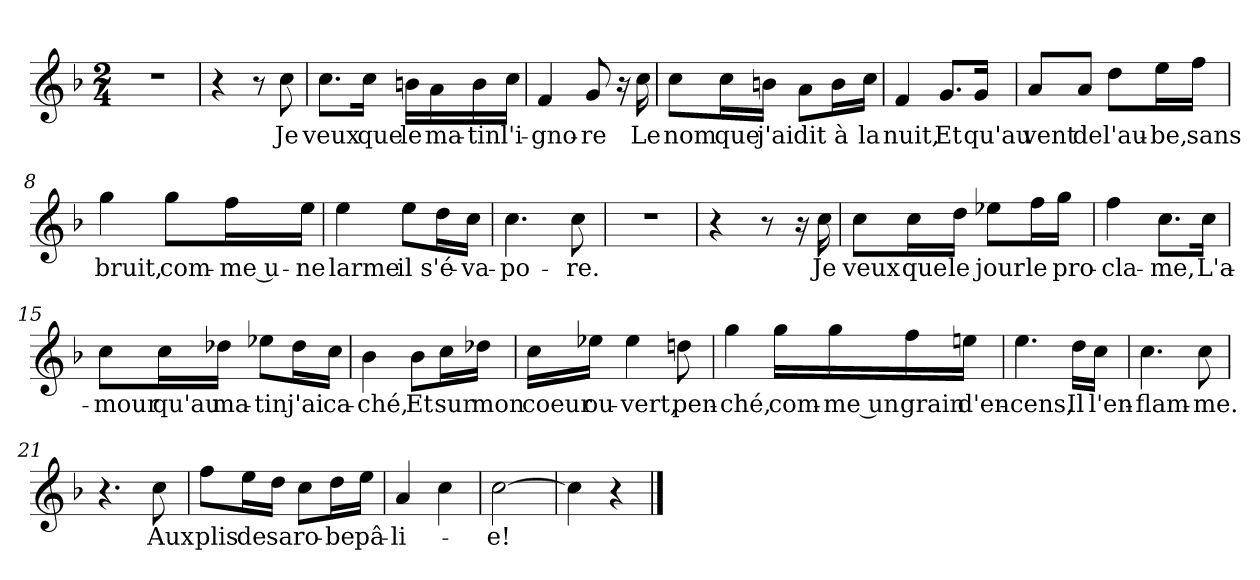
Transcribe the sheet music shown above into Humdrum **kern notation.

**kern	**text
*part1	*part1
*staff1	*staff1
*clefG2	*
*k[b-]	*
*M2/4	*
=1	=1
2r	.
=2	=2
4r	.
8r	.
!	!LO:LY:b
8cc\	Je
=3	=3
!	!LO:LY:b
8.cc\L	veux
!	!LO:LY:b
16cc\Jk	que
!	!LO:LY:b
16bn\LL	le
!	!LO:LY:b
16a\	ma-
!	!LO:LY:b
16b\	-tin
!	!LO:LY:b
16cc\JJ	l'i-
=4	=4
!	!LO:LY:b
4f/	-gno-
!	!LO:LY:b
8g/	-re
16r	.
!	!LO:LY:b
16cc\	Le
=5	=5
!	!LO:LY:b
8cc\L	nom
!	!LO:LY:b
16cc\L	que
!	!LO:LY:b
16bn\JJ	j'ai
!	!LO:LY:b
8a\L	dit
!	!LO:LY:b
16b\L	à
!	!LO:LY:b
16cc\JJ	la
=6	=6
!	!LO:LY:b
4f/	nuit,
!	!LO:LY:b
8.g/L	Et
!	!LO:LY:b
16g/Jk	qu'au
=7	=7
!	!LO:LY:b
8a/L	vent
!	!LO:LY:b
8a/J	de
!	!LO:LY:b
8dd\L	l'au-
!	!LO:LY:b
16ee\L	-be,
!	!LO:LY:b
16ff\JJ	sans
!!LO:LB:g=z
=8	=8
!	!LO:LY:b
4gg\	bruit,
!	!LO:LY:b
8gg\L	com-
!	!LO:LY:b
16ff\L	-me u-
!	!LO:LY:b
16ee\JJ	-ne
=9	=9
!	!LO:LY:b
4ee\	larme
!	!LO:LY:b
8ee\L	il
!	!LO:LY:b
16dd\L	s'é-
!	!LO:LY:b
16cc\JJ	-va-
=10	=10
!	!LO:LY:b
4.cc\	-po-
!	!LO:LY:b
8cc\	-re.
=11	=11
2r	.
=12	=12
4r	.
8r	.
16r	.
!	!LO:LY:b
16cc\	Je
=13	=13
!	!LO:LY:b
8cc\L	veux
!	!LO:LY:b
16cc\L	que
!	!LO:LY:b
16dd\JJ	le
!	!LO:LY:b
8ee-X\L	jour
!	!LO:LY:b
16ff\L	le
!	!LO:LY:b
16gg\JJ	pro-
=14	=14
!	!LO:LY:b
4ff\	-cla-
!	!LO:LY:b
8.cc\L	-me,
!	!LO:LY:b
16cc\Jk	L'a-
!!LO:LB:g=z
=15	=15
!	!LO:LY:b
8cc\L	-mour
!	!LO:LY:b
16cc\L	qu'au
!	!LO:LY:b
16dd-X\JJ	ma-
!	!LO:LY:b
8ee-X\L	-tin
!	!LO:LY:b
16dd-\L	j'ai
!	!LO:LY:b
16cc\JJ	ca-
=16	=16
!	!LO:LY:b
4b-\	-ché,
!	!LO:LY:b
8b-\L	Et
!	!LO:LY:b
16cc\L	sur
!	!LO:LY:b
16dd-X\JJ	mon
=17	=17
!	!LO:LY:b
16cc\LL	coeur
!	!LO:LY:b
16ee-X\JJ	ou-
!	!LO:LY:b
4ee-\	-vert,
!	!LO:LY:b
8ddn\	pen-
=18	=18
!	!LO:LY:b
4gg\	-ché,
!	!LO:LY:b
16gg\LL	com-
!	!LO:LY:b
16gg\	-me un
!	!LO:LY:b
16ff\	grain
!	!LO:LY:b
16een\JJ	d'en-
=19	=19
!	!LO:LY:b
4.ee\	-cens,
!	!LO:LY:b
16dd\LL	Il
!	!LO:LY:b
16cc\JJ	l'en-
=20	=20
!	!LO:LY:b
4.cc\	-flam-
!	!LO:LY:b
8cc\	-me.
!!LO:LB:g=z
=21	=21
4.r	.
!	!LO:LY:b
8cc\	Aux
=22	=22
!	!LO:LY:b
8ff\L	plis
!	!LO:LY:b
16ee\L	de
!	!LO:LY:b
16dd\JJ	sa
!	!LO:LY:b
8cc\L	ro-
!	!LO:LY:b
16dd\L	-be
!	!LO:LY:b
16ee\JJ	pâ-
=23	=23
!	!LO:LY:b
4a/	-li-
4cc\	.
=24	=24
!	!LO:LY:b
[2cc\	-e!
=25	=25
4cc\]	.
4r	.
==	==
*-	*-
